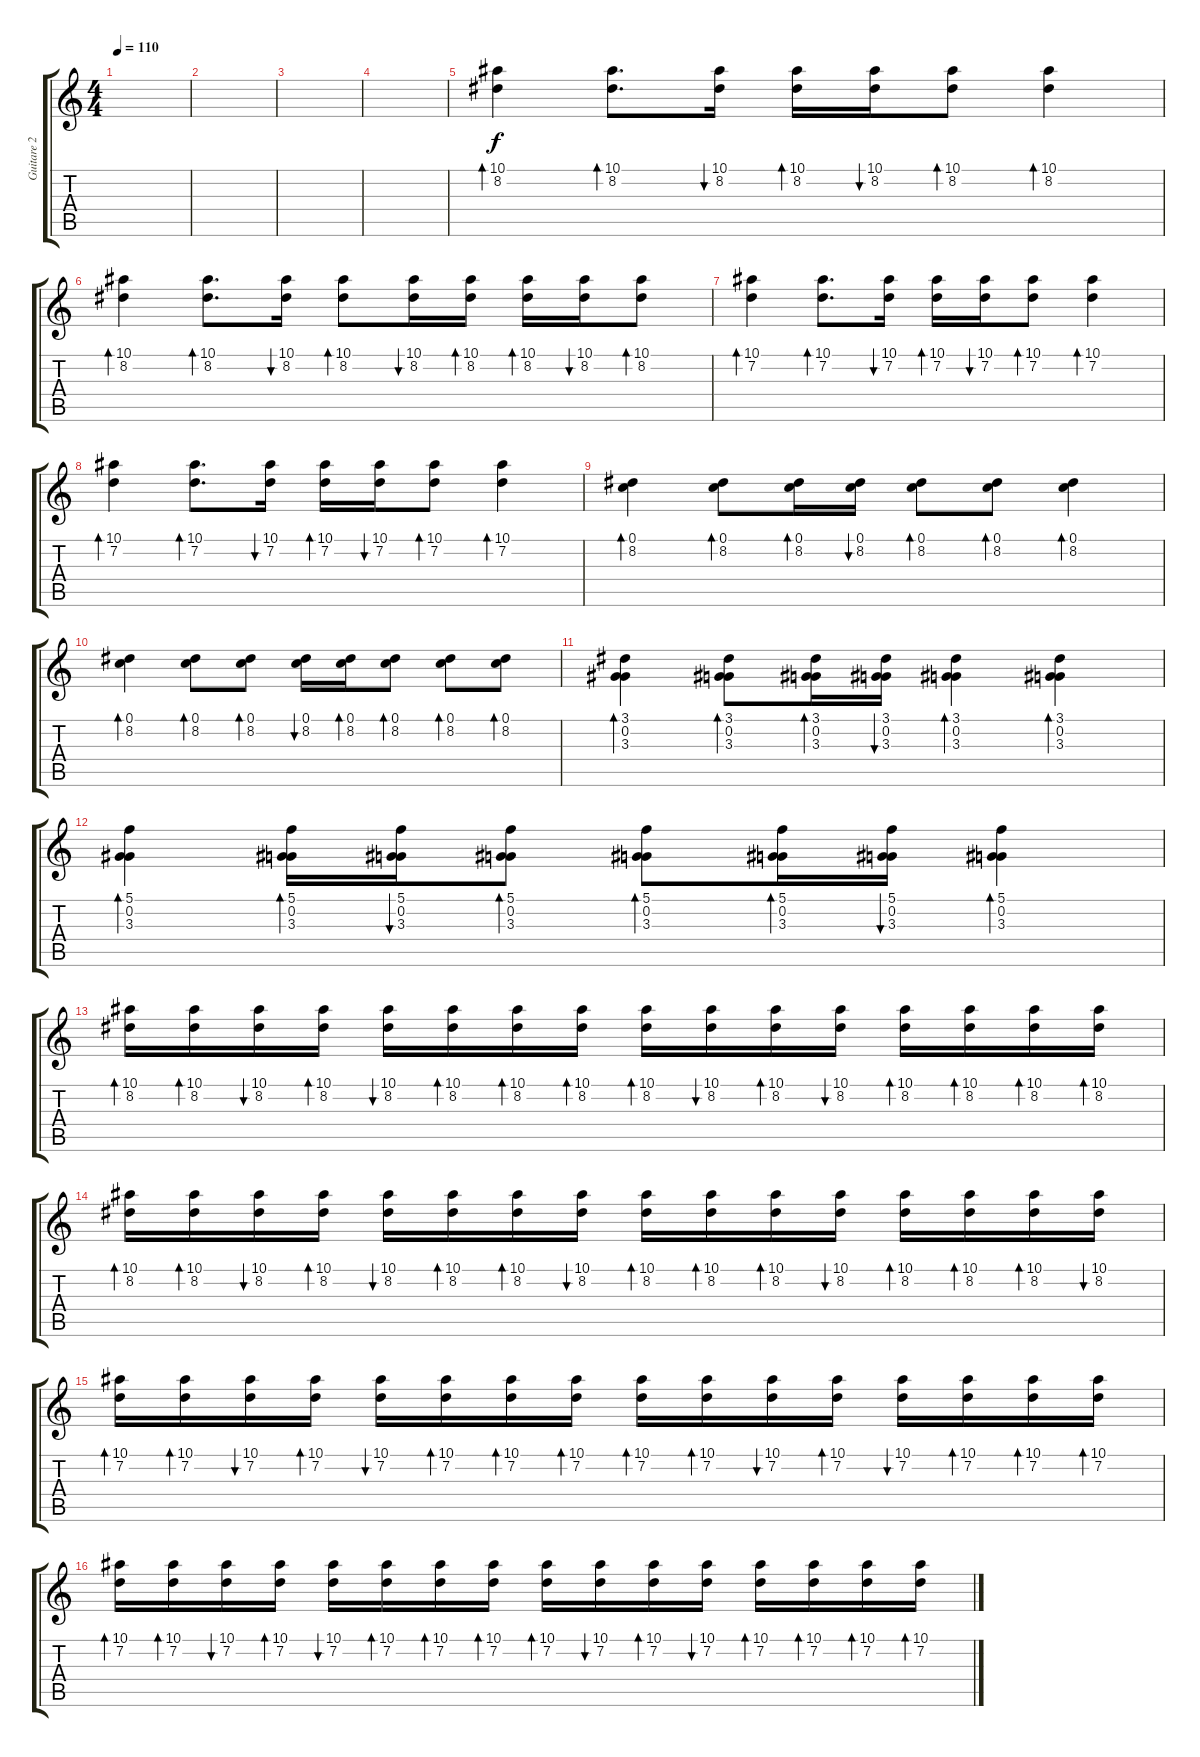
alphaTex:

\track ("Guitare 2" "Guitare 2") {instrument electricguitarclean}
\staff {score tabs}
\tuning (C4 G3 F3 C3 G2 C2) {hide}
\ts (4 4)
\tempo 110
\clef g2
\ks c
|
|
|
|
(10.1 8.2).4{bd 60 volume 16 balance 10} (10.1 8.2).8{d bd 120} (10.1 8.2).16{bu 60} (10.1 8.2).16{bd 60} (10.1 8.2).16{bu 60} (10.1 8.2).8{bd 60} (10.1 8.2).4{bd 60} |
(10.1 8.2).4{bd 120} (10.1 8.2).8{d bd 120} (10.1 8.2).16{bu 60} (10.1 8.2).8{bd 60} (10.1 8.2).16{bu 60} (10.1 8.2).16{bd 60} (10.1 8.2).16{bd 60} (10.1 8.2).16{bu 60} (10.1 8.2).8{bd 60} |
(10.1 7.2).4{bd 120} (10.1 7.2).8{d bd 120} (10.1 7.2).16{bu 60} (10.1 7.2).16{bd 60} (10.1 7.2).16{bu 60} (10.1 7.2).8{bd 60} (10.1 7.2).4{bd 60} |
(10.1 7.2).4{bd 120} (10.1 7.2).8{d bd 120} (10.1 7.2).16{bu 60} (10.1 7.2).16{bd 60} (10.1 7.2).16{bu 60} (10.1 7.2).8{bd 60} (10.1 7.2).4{bd 60} |
(0.1 8.2).4{bd 60} (0.1 8.2).8{bd 60} (0.1 8.2).16{bd 60} (0.1 8.2).16{bu 60} (0.1 8.2).8{bd 60} (0.1 8.2).8{bd 60} (0.1 8.2).4{bd 60} |
(0.1 8.2).4{bd 60} (0.1 8.2).8{bd 60} (0.1 8.2).8{bd 60} (0.1 8.2).16{bu 60} (0.1 8.2).16{bd 60} (0.1 8.2).8{bd 60} (0.1 8.2).8{bd 60} (0.1 8.2).8{bd 60} |
(3.1 0.2 3.3).4{bd 60} (3.1 0.2 3.3).8{bd 60} (3.1 0.2 3.3).16{bd 60} (3.1 0.2 3.3).16{bu 60} (3.1 0.2 3.3).4{bd 60} (3.1 0.2 3.3).4{bd 60} |
(5.1 0.2 3.3).4{bd 60} (5.1 0.2 3.3).16{bd 60} (5.1 0.2 3.3).16{bu 60} (5.1 0.2 3.3).8{bd 60} (5.1 0.2 3.3).8{bd 60} (5.1 0.2 3.3).16{bd 60} (5.1 0.2 3.3).16{bu 60} (5.1 0.2 3.3).4{bd 60} |
(10.1 8.2).16{bd 120 volume 7} (10.1 8.2).16{bd 120} (10.1 8.2).16{bu 60} (10.1 8.2).16{bd 60} (10.1 8.2).16{bu 60} (10.1 8.2).16{bd 60} (10.1 8.2).16{bd 60} (10.1 8.2).16{bd 120} (10.1 8.2).16{bd 120} (10.1 8.2).16{bu 60} (10.1 8.2).16{bd 60} (10.1 8.2).16{bu 60} (10.1 8.2).16{bd 60} (10.1 8.2).16{bd 60} (10.1 8.2).16{bd 60} (10.1 8.2).16{bd 60} |
(10.1 8.2).16{bd 120} (10.1 8.2).16{bd 120} (10.1 8.2).16{bu 60} (10.1 8.2).16{bd 60} (10.1 8.2).16{bu 60} (10.1 8.2).16{bd 60} (10.1 8.2).16{bd 60} (10.1 8.2).16{bu 60} (10.1 8.2).16{bd 60} (10.1 8.2).16{bd 60} (10.1 8.2).16{bd 60} (10.1 8.2).16{bu 60} (10.1 8.2).16{bd 60} (10.1 8.2).16{bd 60} (10.1 8.2).16{bd 60} (10.1 8.2).16{bu 60} |
(10.1 7.2).16{bd 120} (10.1 7.2).16{bd 120} (10.1 7.2).16{bu 60} (10.1 7.2).16{bd 60} (10.1 7.2).16{bu 60} (10.1 7.2).16{bd 60} (10.1 7.2).16{bd 60} (10.1 7.2).16{bd 60} (10.1 7.2).16{bd 120} (10.1 7.2).16{bd 120} (10.1 7.2).16{bu 60} (10.1 7.2).16{bd 60} (10.1 7.2).16{bu 60} (10.1 7.2).16{bd 60} (10.1 7.2).16{bd 60} (10.1 7.2).16{bd 60} |
(10.1 7.2).16{bd 120} (10.1 7.2).16{bd 120} (10.1 7.2).16{bu 60} (10.1 7.2).16{bd 60} (10.1 7.2).16{bu 60} (10.1 7.2).16{bd 60} (10.1 7.2).16{bd 60} (10.1 7.2).16{bd 120} (10.1 7.2).16{bd 120} (10.1 7.2).16{bu 60} (10.1 7.2).16{bd 60} (10.1 7.2).16{bu 60} (10.1 7.2).16{bd 60} (10.1 7.2).16{bd 60} (10.1 7.2).16{bd 60} (10.1 7.2).16{bd 60}
